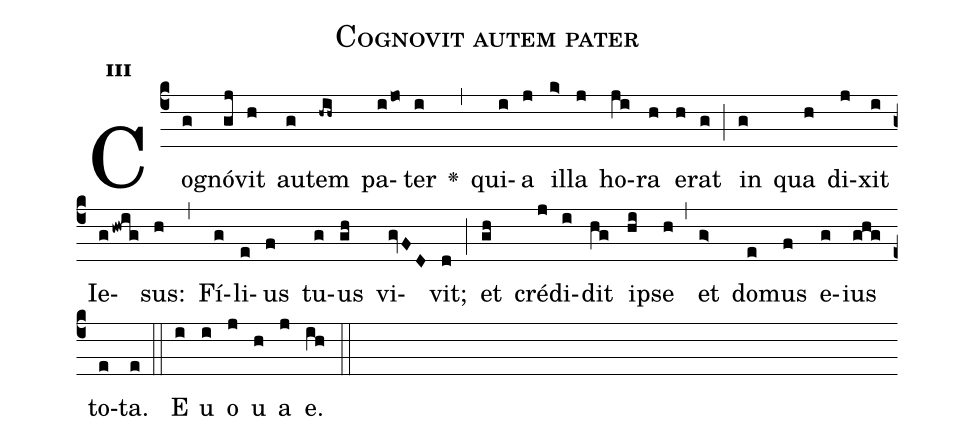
name:Cognovit autem pater;
office-part:Antiphona;
mode:3;
%%
initial-style: 1;
name: Cognovit autem pater
book: Antiphonae & Responsoria/Tomus II, p. 76;
occasion: Hebdomada IV Quadragesimae Feria II;
office-part: Vesperae Ant E;
user-notes: ;
commentary: ;
annotation: 3a;
centering-scheme: english;
fontsize: 12;
font: OFLSortsMillGoudy;
height: 11;
width: 4.5;
%%
(c4)Co(g)gnó(gj)vit(h) au(g)tem(-hih~) pa(ijo)ter(i) <v>\greheightstar</v>(,) qui(i)a(j) il(k>)la(j) ho(ji)ra(h) e(h)rat(g) (;) in(g) qua(h) di(j)xit(i) Ie(ghwig)sus:(h) (,) Fí(g)li(e)us(f) tu(g)us(gh) vi(gvFD)vit;(d) (;) et(gh) cré(j)di(i)dit(hg) i(hi)pse(h) (,) et(g>) do(e)mus(f) e(g)ius(ghg) to(e)ta.(e) (::)
E(i) u(i) o(j) u(h) a(j) e.(ih) (::)
